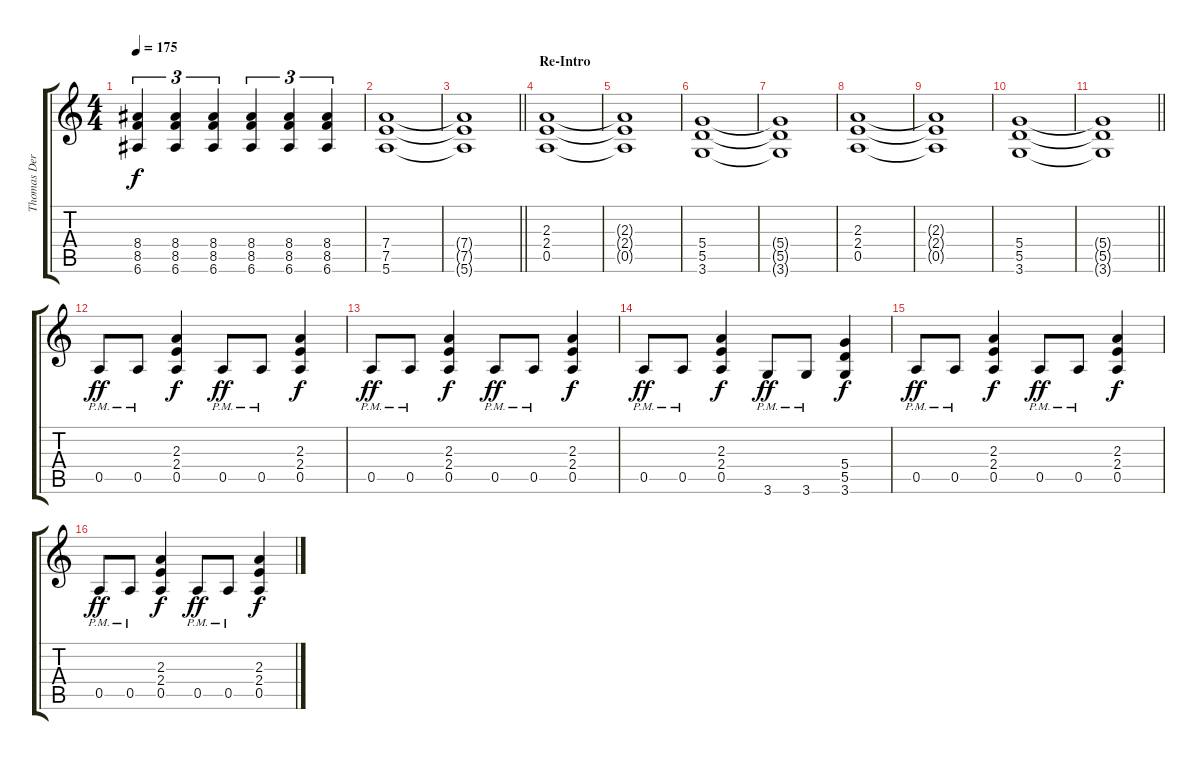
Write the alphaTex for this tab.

\track ("Thomas Der Münzer" "Thomas Der") {instrument distortionguitar}
\staff {score tabs}
\tuning (E4 B3 G3 D3 A2 E2) {hide}
\ts (4 4)
\tempo 175
\clef g2
\ks c
(8.4 8.5 6.6).4{tu (3 2) dy f} (8.4 8.5 6.6).4{tu (3 2)} (8.4 8.5 6.6).4{tu (3 2)} (8.4 8.5 6.6).4{tu (3 2)} (8.4 8.5 6.6).4{tu (3 2)} (8.4 8.5 6.6).4{tu (3 2)} |
(7.4 7.5 5.6).1 |
\barLineRight lightlight
(7.4{t} 7.5{t} 5.6{t}).1 |
\section ("" "Re-Intro")
(2.3 2.4 0.5).1 |
(2.3{t} 2.4{t} 0.5{t}).1 |
(5.4 5.5 3.6).1 |
(5.4{t} 5.5{t} 3.6{t}).1 |
(2.3 2.4 0.5).1 |
(2.3{t} 2.4{t} 0.5{t}).1 |
(5.4 5.5 3.6).1 |
\barLineRight lightlight
(5.4{t} 5.5{t} 3.6{t}).1 |
0.5{pm}.8{dy ff} 0.5{pm}.8 (2.3 2.4 0.5).4{dy f} 0.5{pm}.8{dy ff} 0.5{pm}.8 (2.3 2.4 0.5).4{dy f} |
0.5{pm}.8{dy ff} 0.5{pm}.8 (2.3 2.4 0.5).4{dy f} 0.5{pm}.8{dy ff} 0.5{pm}.8 (2.3 2.4 0.5).4{dy f} |
0.5{pm}.8{dy ff} 0.5{pm}.8 (2.3 2.4 0.5).4{dy f} 3.6{pm}.8{dy ff} 3.6{pm}.8 (5.4 5.5 3.6).4{dy f} |
0.5{pm}.8{dy ff} 0.5{pm}.8 (2.3 2.4 0.5).4{dy f} 0.5{pm}.8{dy ff} 0.5{pm}.8 (2.3 2.4 0.5).4{dy f} |
0.5{pm}.8{dy ff} 0.5{pm}.8 (2.3 2.4 0.5).4{dy f} 0.5{pm}.8{dy ff} 0.5{pm}.8 (2.3 2.4 0.5).4{dy f}
